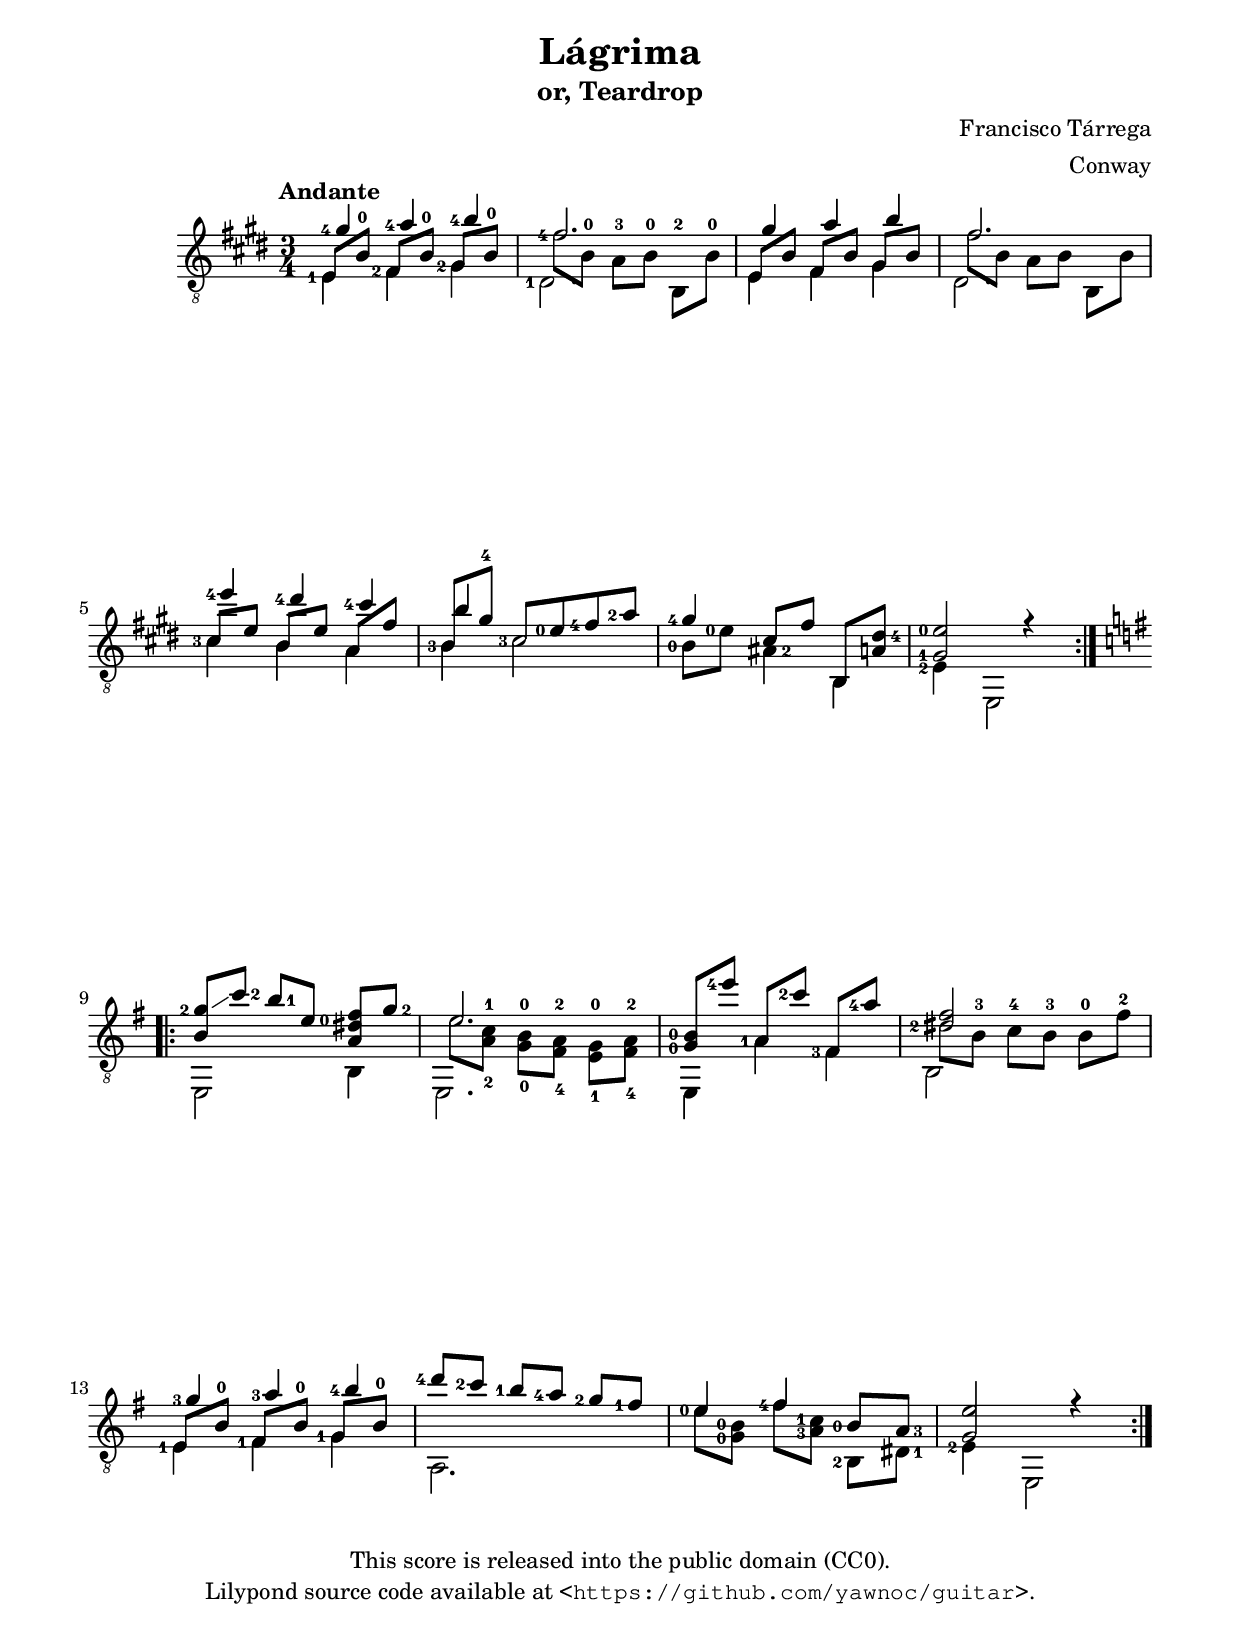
\version "2.18.2"


%%%%%%%%%%%%%%%%%%%%%%%%%%%%%%%%%%%%%%%%%%%%%%%%%%%%%%%%%%%%%%%%
% General
%%%%%%%%%%%%%%%%%%%%%%%%%%%%%%%%%%%%%%%%%%%%%%%%%%%%%%%%%%%%%%%%

\paper {
  top-margin = 1.5\cm
  left-margin = 1.5\cm
  right-margin = 1.5\cm
  bottom-margin = 1.5\cm
  ragged-last-bottom = ##f
  footnote-separator-markup = \markup { \vspace #1.5 }
}

globalSettings = {
  \accidentalStyle modern
  \compressFullBarRests
  \mergeDifferentlyHeadedOn
  \mergeDifferentlyDottedOn
  \numericTimeSignature
  \pointAndClickOff
  \override TextScript.extra-offset = #'(0 . 0.7)
  \override Score.FootnoteItem.annotation-line = ##f
}

origin-url = "https://github.com/yawnoc/guitar"

\header {
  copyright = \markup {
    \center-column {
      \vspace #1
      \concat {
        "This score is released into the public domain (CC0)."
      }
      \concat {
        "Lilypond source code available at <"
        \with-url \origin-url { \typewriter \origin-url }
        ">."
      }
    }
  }
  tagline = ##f
}

triplet = #(define-music-function
  (parser location music) (ly:music?)
  #{
    \tuplet 3/2 { $music }
  #}
)

tripletDuple = #(define-music-function
  (parser location music) (ly:music?)
  #{
    \tuplet 6/4 { $music }
  #}
)

overrideBeamedStemLengths = #(define-scheme-function
  (parser location lengths) (list?)
  #{
    \override Stem.details.beamed-lengths = $lengths
  #}
)
revertBeamedStemLengths = { \revert Stem.details.beamed-lengths }

overrideBeamVerticalPositions = #(define-scheme-function
  (parser location positions) (pair?)
  #{
    \override Beam.positions = $positions
  #}
)

%%%%%%%%%%%%%%%%%%%%%%%%%%%%%%%%%%%%%%%%%%%%%%%%%%%%%%%%%%%%%%%%
% Semantic bar lines
%%%%%%%%%%%%%%%%%%%%%%%%%%%%%%%%%%%%%%%%%%%%%%%%%%%%%%%%%%%%%%%%

barLineGoto = { \bar "||" }
barLineKeyChange = { \bar "||" }
barLineEnd = { \bar "|." }

%%%%%%%%%%%%%%%%%%%%%%%%%%%%%%%%%%%%%%%%%%%%%%%%%%%%%%%%%%%%%%%%
% Guitar notation
%%%%%%%%%%%%%%%%%%%%%%%%%%%%%%%%%%%%%%%%%%%%%%%%%%%%%%%%%%%%%%%%

stringNumbersAbove = { \set stringNumberOrientations = #'(up) }
stringNumbersBelow = { \set stringNumberOrientations = #'(down) }

fingeringAbove = { \set fingeringOrientations = #'(up) }
fingeringBelow = { \set fingeringOrientations = #'(down) }
fingeringAleft = { \set fingeringOrientations = #'(left) }
fingeringAright = { \set fingeringOrientations = #'(right) }

startGraceMusic = {
  <>(
  \override Fingering.font-size = -6
}
stopGraceMusic = {
  \revert Fingering.font-size
  <>)
}

overrideHorizontalShift = #(define-scheme-function
  (parser location distance) (number?)
  #{
    \override NoteColumn.force-hshift = $distance
  #}
)
revertHorizontalShift = { \revert NoteColumn.force-hshift }

barreSpan = #(define-music-function
  (parser location label offsetPair music)
  (string? (pair? (cons 0 0)) ly:music?)
  (let
    (
      (elements (extract-named-music music '(NoteEvent EventChord)))
    )
    (if
      (pair? elements)
      (let
        (
          (first-element (first elements))
          (last-element (last elements))
        )
        (set!
          (ly:music-property first-element 'articulations)
          (cons
            (make-music 'TextSpanEvent 'span-direction -1)
            (ly:music-property first-element 'articulations)
          )
        )
        (set!
          (ly:music-property last-element 'articulations)
          (cons
            (make-music 'TextSpanEvent 'span-direction 1)
            (ly:music-property last-element 'articulations)
          )
        )
      )
    )
  )
  #{
    \once \override TextSpanner.font-shape = #'upright
    \once \override TextSpanner.style = #'line
    \once \override TextSpanner.extra-offset = #offsetPair
    \once \override TextSpanner.bound-details = #`(
      (left
        (text . ,#{ \markup { \raise #-0.7 { #label \hspace #0.7 }} #})
        (Y . 0)
        (padding . -0.8)
        (attach-dir . -2)
      )
      (right
        (text . ,#{ \markup { \draw-line #'(0 . -1.3) } #}) ;; draw hook
        (Y . 0)
        (padding . -0.5)
        (attach-dir . 2)
      )
    )
    \once \override TextSpanner #'after-line-breaking = #(lambda (grob)
      (let*
        (
          (originalGrob (ly:grob-original grob))
          (splitGrobs (ly:spanner-broken-into originalGrob))
        )
        (if
          (and
            (>= (length splitGrobs) 2)
            (not (eq? (car (last-pair splitGrobs)) grob))
          )
          (begin
            (ly:grob-set-nested-property! grob
              '(bound-details right text)
              #{ \markup { \draw-line #'(0 . 0) } #} ;; suppress draw hook
            )
            (ly:grob-set-property! grob
              'extra-offset
              (cons
                (car offsetPair)
                (+ (cdr offsetPair) 0.7) ;; correction for suppressed hook
              )
            )
            (ly:grob-set-nested-property! grob
              '(bound-details right padding)
              #'-3 ;; increase spanner length
            )
          )
        )
      )
    )
    $music
  #}
)

barre = #(define-scheme-function
  (parser location label) (string?)
  #{
    \markup {
      \center-align {
        \hspace #0.7
        $label
      }
    }
  #}
)

nudgeNextBarre = #(define-scheme-function
  (parser location distance) (number?)
  #{
    \once \override TextScript.X-offset = $distance
  #}
)

position = #(define-scheme-function
  (parser location label) (string?)
  #{
    \markup {
      \center-align {
        \hspace #0.5
        $label
      }
    }
  #}
)

#(define-markup-command
  (markupString layout properties stringNumber) (markup?)
  (interpret-markup layout properties
    #{
      \markup \circle { \bold #stringNumber }
    #}
  )
)

#(define-markup-command
  (resonatesOn layout properties note stringNumber) (markup? markup?)
  (interpret-markup layout properties
    #{
      \markup { #note "resonates on" \markupString #stringNumber }
    #}
  )
)

%%%%%%%%%%%%%%%%%%%%%%%%%%%%%%%%%%%%%%%%%%%%%%%%%%%%%%%%%%%%%%%%
% Goto statements
%%%%%%%%%%%%%%%%%%%%%%%%%%%%%%%%%%%%%%%%%%%%%%%%%%%%%%%%%%%%%%%%

overrideGotoVisibility = {
  \once \override Score.RehearsalMark #'break-visibility = #'#(#t #t #f)
}

makeGotoMark = #(define-scheme-function
  (parser location label) (string?)
  #{
    \mark \markup { \small \italic $label }
  #}
)

simultaneousMarkSeparator = {
  \cadenzaOn
    s1073741824 % stupid, but works
  \cadenzaOff
}

coda = {
  \overrideGotoVisibility
  \mark \markup { \musicglyph #"scripts.coda" }
}

fine = {
  \overrideGotoVisibility
  \makeGotoMark Fine
}

dcAlCoda = {
  \overrideGotoVisibility
  \makeGotoMark "D.C. al Coda"
}

dcAlFine = {
  \overrideGotoVisibility
  \makeGotoMark "D.C. al Fine"
}

toCoda = {
  \overrideGotoVisibility
  \makeGotoMark "to Coda"
}



\header {
  title = "Lágrima"
  subtitle = "or, Teardrop"
  composer = "Francisco Tárrega"
  arranger = "Conway"
}


initialSignatures = {
  \tempo "Andante"
  \clef "treble_8"
  \key e \major
  \time 3/4
  \set Timing.beamExceptions = #'()
}


highVoiceMusic = {
  
  \globalSettings
  
  % Major section
  \barNumberCheck #1
  \repeat volta 2 {
    \relative c'' {
      \fingeringAleft
      \shiftOn
      <gis-4>4 <a-4> <b-4> |
      \shiftOff
      <fis-4>2. |
      \shiftOn
      gis4 a b |
      \shiftOff
      fis2. |
      \shiftOn
      <e'-4>4 <dis-4> <cis-4> |
      b \shiftOff cis,8[ <e-0> <fis-4> <a-2>] |
      <gis-4>4 cis,8 fis b,, \fingeringAright <dis'-4 a> |
      \fingeringAleft
      <e-0 gis,-1>2 r4 |
    }
  }
  
  % Minor section
  \barNumberCheck #9
  \key e \minor
  \repeat volta 2 {
    \relative c' {
      \fingeringAleft
      <g'-2 b,>8 \glissando \fingeringAright <c-2>
        <b-1> <e,-0>
        <fis dis a> <g-2> |
      e2. |
      \fingeringAleft
      <b-0 g-0>8 <e'-4> a,, <c'-2> fis,, <a'-4> |
      <fis dis-2>2 s4 |
      \shiftOn
      <g-3>4 <a-3> <b-4> |
      \shiftOff
      <d-4>8 <c-2> <b-1> <a-4> <g-2> <fis-1> |
      <e-0>4 <fis-4> <b,-0>8 \fingeringAright <a-3> |
      <g e'>2 r4 |
    }
  }
  
}


lowVoiceMusic = {
  
  \globalSettings
  
  % Major section
  \barNumberCheck #1
  \repeat volta 2 {
    \relative c {
      \fingeringAleft
      <e-1>4 <fis-2> <gis-2> |
      \shiftOn
      <dis-1>2. |
      \shiftOff
      e4 fis gis |
      \shiftOn
      dis2. |
      \shiftOff
      <cis'-3>4 b a |
      <b-3>4 <cis-3>2 |
      <b-0>8 <e-0> \fingeringAright <ais,-2>4 b, |
      \fingeringAleft
      <e-2>4 e,2 |
    }
  }
  
  % Minor section
  \barNumberCheck #9
  \repeat volta 2 {
    \relative c, {
      e2 b'4 |
      \shiftOn
      e,2. |
      \shiftOff
      \fingeringAleft
      e4 <a'-1> <fis-3> |
      \shiftOn
      b,2 s4 |
      \shiftOff
      <e-1>4 <fis-1> <g-1> |
      a,2. |
      e''8 <b-0 g-0> fis' <c-1 a-3> <b,-2> \fingeringAright <dis-1> |
      \fingeringAleft
      <e-2>4 e,2 |
    }
  }
  
}


middleVoiceMusic = {
  
  \globalSettings
  
  % Major section
  \barNumberCheck #1
  \repeat volta 2 {
    \relative c {
      \shiftOff
      e8 b'-0 fis b-0 gis b-0 |
      \stemDown
      fis' b,-0 a-3 b-0 b,-2 b'-0 |
      \stemUp
      e, b' fis b gis b |
      \stemDown
      fis' b, a b b, b' |
      \stemUp
      cis e b e a, fis' |
      b, gis'-4 s2 |
      s2. |
      s2. |
    }
  }
  
  % Minor section
  \barNumberCheck #9
  \repeat volta 2 {
    \relative c' {
      s2. |
      \stemDown
      e8 <c-1 a-2> <b-0 g-0> <a-2 fis-4> <g-0 e-1> <a-2 fis-4> |
      s2. |
      dis8 b-3 c-4 b-3 b-0 fis'-2 |
      \stemUp
      e, b'-0 fis b-0 g b-0 |
      s2. |
      s2. |
      s2. |
    }
  }
  
}


allMusic = {
  \initialSignatures
  <<
    << \highVoiceMusic >>
      \\
    << \lowVoiceMusic >>
      \\
    << \middleVoiceMusic >>
  >>
}


\score {
  \allMusic
}
